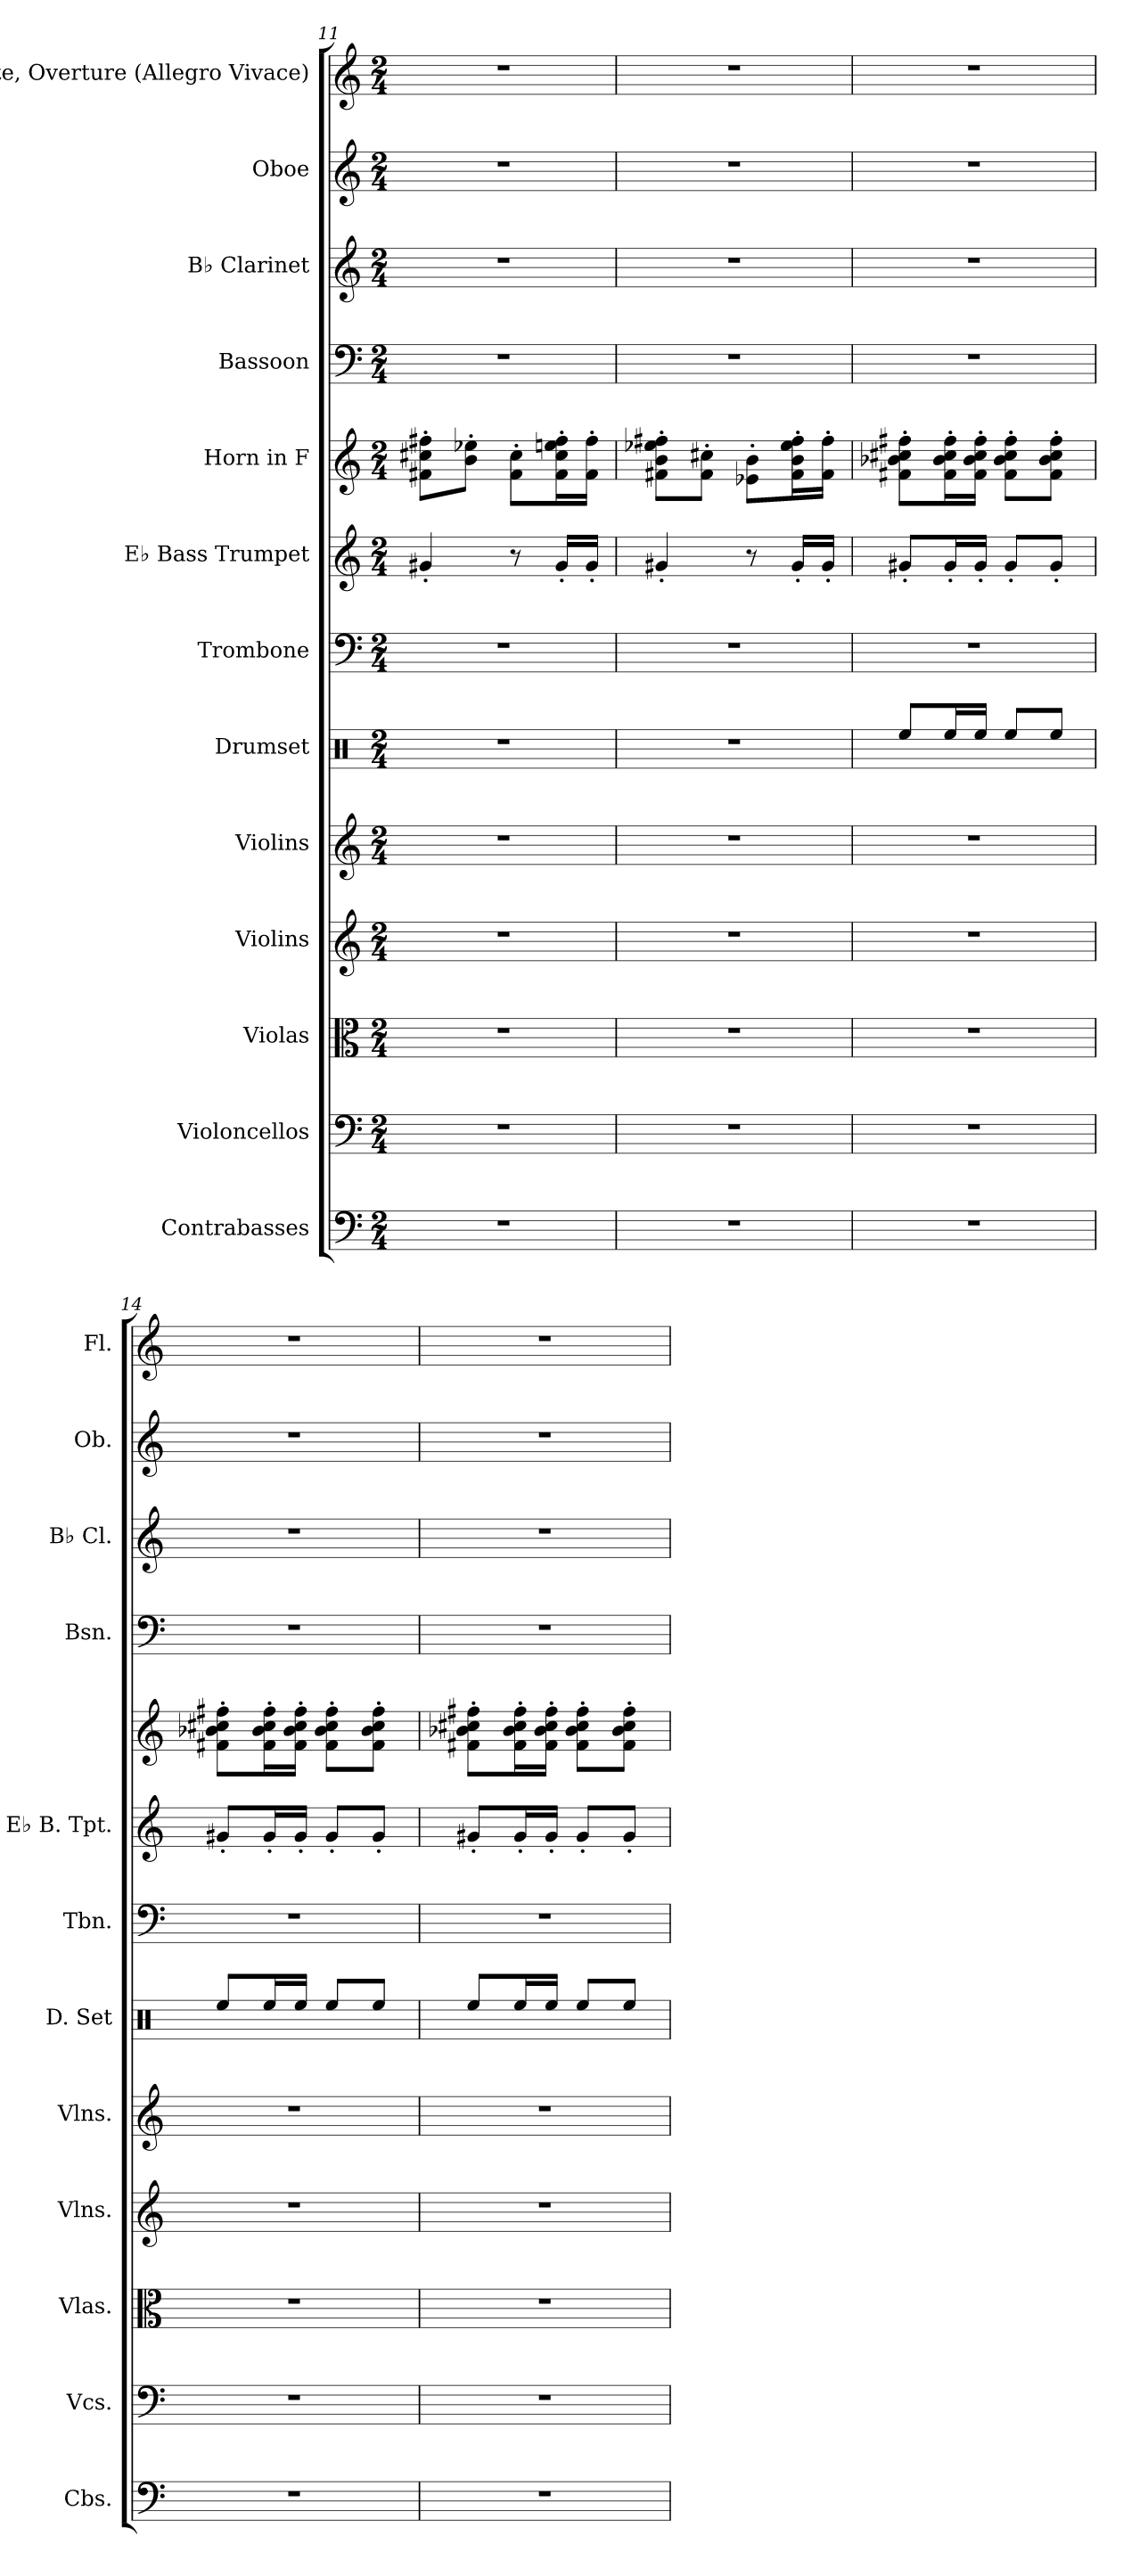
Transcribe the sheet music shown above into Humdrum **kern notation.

**kern	**kern	**kern	**kern	**kern	**kern	**kern	**kern	**kern	**kern	**kern	**kern	**kern
*part13	*part12	*part11	*part10	*part9	*part8	*part7	*part6	*part5	*part4	*part3	*part2	*part1
*staff13	*staff12	*staff11	*staff10	*staff9	*staff8	*staff7	*staff6	*staff5	*staff4	*staff3	*staff2	*staff1
*I"Contrabasses	*I"Violoncellos	*I"Violas	*I"Violins	*I"Violins	*I"Drumset	*I"Trombone	*I"E♭ Bass Trumpet	*I"Horn in F	*I"Bassoon	*I"B♭ Clarinet	*I"Oboe	*I"Flute, Overture (Allegro Vivace)
*I'Cbs.	*I'Vcs.	*I'Vlas.	*I'Vlns.	*I'Vlns.	*I'D. Set	*I'Tbn.	*I'E♭ B. Tpt.	*	*I'Bsn.	*I'B♭ Cl.	*I'Ob.	*I'Fl.
*clefF4	*clefF4	*clefC3	*clefG2	*clefG2	*clefX	*clefF4	*clefG2	*clefG2	*clefF4	*clefG2	*clefG2	*clefG2
*ITrd7c12	*	*	*	*	*	*	*ITrd5c9	*ITrd4c7	*	*ITrd1c2	*	*
*k[]	*k[]	*k[]	*k[]	*k[]	*k[]	*k[]	*k[b-e-a-]	*k[b-]	*k[]	*k[b-e-]	*k[]	*k[]
*M2/4	*M2/4	*M2/4	*M2/4	*M2/4	*M2/4	*M2/4	*M2/4	*M2/4	*M2/4	*M2/4	*M2/4	*M2/4
=11	=11	=11	=11	=11	=11	=11	=11	=11	=11	=11	=11	=11
2r	2r	2r	2r	2r	2r	2r	4Bn'/	8Bn\' 8f#X\' 8bn\'L	2r	2r	2r	2r
.	.	.	.	.	.	.	.	8e\' 8a-X\'J	.	.	.	.
.	.	.	.	.	.	.	8r	8B\' 8f#\'L	.	.	.	.
.	.	.	.	.	.	.	16B'/LL	16B\' 16f#\' 16an\' 16b\'L	.	.	.	.
.	.	.	.	.	.	.	16B'/JJ	16B\' 16b\'JJ	.	.	.	.
!!LO:PB:g=z
=12	=12	=12	=12	=12	=12	=12	=12	=12	=12	=12	=12	=12
2r	2r	2r	2r	2r	2r	2r	4Bn'/	8Bn\' 8e\' 8a-X\' 8bn\'L	2r	2r	2r	2r
.	.	.	.	.	.	.	.	8B\' 8f#X\'J	.	.	.	.
.	.	.	.	.	.	.	8r	8A-X\' 8e\'L	.	.	.	.
.	.	.	.	.	.	.	16B'/LL	16B\' 16e\' 16a-\' 16b\'L	.	.	.	.
.	.	.	.	.	.	.	16B'/JJ	16B\' 16b\'JJ	.	.	.	.
=13	=13	=13	=13	=13	=13	=13	=13	=13	=13	=13	=13	=13
2r	2r	2r	2r	2r	8Ree/L	2r	8Bn'/L	8Bn\' 8e-X\' 8f#X\' 8bn\'L	2r	2r	2r	2r
.	.	.	.	.	16Ree/L	.	16B'/L	16B\' 16e-\' 16f#\' 16b\'L	.	.	.	.
.	.	.	.	.	16Ree/JJ	.	16B'/JJ	16B\' 16e-\' 16f#\' 16b\'JJ	.	.	.	.
.	.	.	.	.	8Ree/L	.	8B'/L	8B\' 8e-\' 8f#\' 8b\'L	.	.	.	.
.	.	.	.	.	8Ree/J	.	8B'/J	8B\' 8e-\' 8f#\' 8b\'J	.	.	.	.
=14	=14	=14	=14	=14	=14	=14	=14	=14	=14	=14	=14	=14
2r	2r	2r	2r	2r	8Ree/L	2r	8Bn'/L	8Bn\' 8e-X\' 8f#X\' 8bn\'L	2r	2r	2r	2r
.	.	.	.	.	16Ree/L	.	16B'/L	16B\' 16e-\' 16f#\' 16b\'L	.	.	.	.
.	.	.	.	.	16Ree/JJ	.	16B'/JJ	16B\' 16e-\' 16f#\' 16b\'JJ	.	.	.	.
.	.	.	.	.	8Ree/L	.	8B'/L	8B\' 8e-\' 8f#\' 8b\'L	.	.	.	.
.	.	.	.	.	8Ree/J	.	8B'/J	8B\' 8e-\' 8f#\' 8b\'J	.	.	.	.
=15	=15	=15	=15	=15	=15	=15	=15	=15	=15	=15	=15	=15
2r	2r	2r	2r	2r	8Ree/L	2r	8Bn'/L	8Bn\' 8e-X\' 8f#X\' 8bn\'L	2r	2r	2r	2r
.	.	.	.	.	16Ree/L	.	16B'/L	16B\' 16e-\' 16f#\' 16b\'L	.	.	.	.
.	.	.	.	.	16Ree/JJ	.	16B'/JJ	16B\' 16e-\' 16f#\' 16b\'JJ	.	.	.	.
.	.	.	.	.	8Ree/L	.	8B'/L	8B\' 8e-\' 8f#\' 8b\'L	.	.	.	.
.	.	.	.	.	8Ree/J	.	8B'/J	8B\' 8e-\' 8f#\' 8b\'J	.	.	.	.
=	=	=	=	=	=	=	=	=	=	=	=	=
*-	*-	*-	*-	*-	*-	*-	*-	*-	*-	*-	*-	*-
